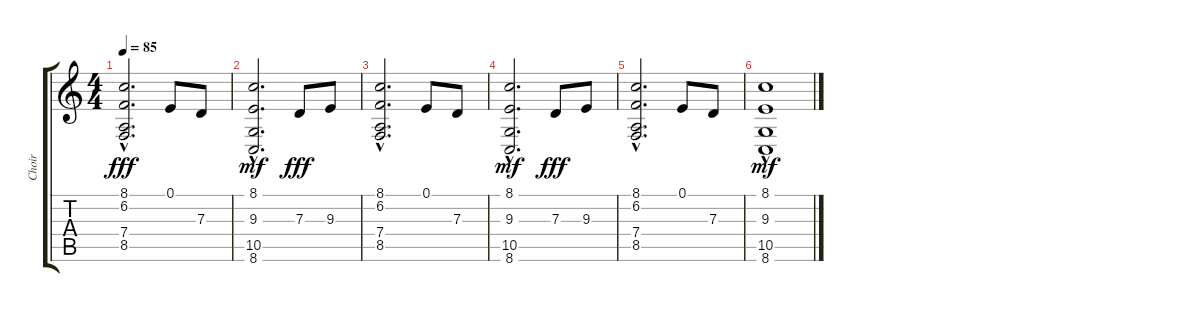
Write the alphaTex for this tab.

\track ("Choir " "Choir ") {instrument choiraahs}
\staff {score tabs}
\tuning (E4 B3 G3 D3 A2 E2) {hide}
\ts (4 4)
\tempo 85
\clef g2
\ks c
(8.1 6.2{hac} 7.4 8.5).2{d dy fff} 0.1.8 7.3.8 |
(8.1 9.3{hac} 10.5 8.6).2{d dy mf} 7.3.8{dy fff} 9.3.8 |
(8.1 6.2{hac} 7.4 8.5).2{d} 0.1.8 7.3.8 |
(8.1 9.3{hac} 10.5 8.6).2{d dy mf} 7.3.8{dy fff} 9.3.8 |
(8.1 6.2{hac} 7.4 8.5).2{d} 0.1.8 7.3.8 |
(8.1 9.3{hac} 10.5 8.6).1{dy mf}
